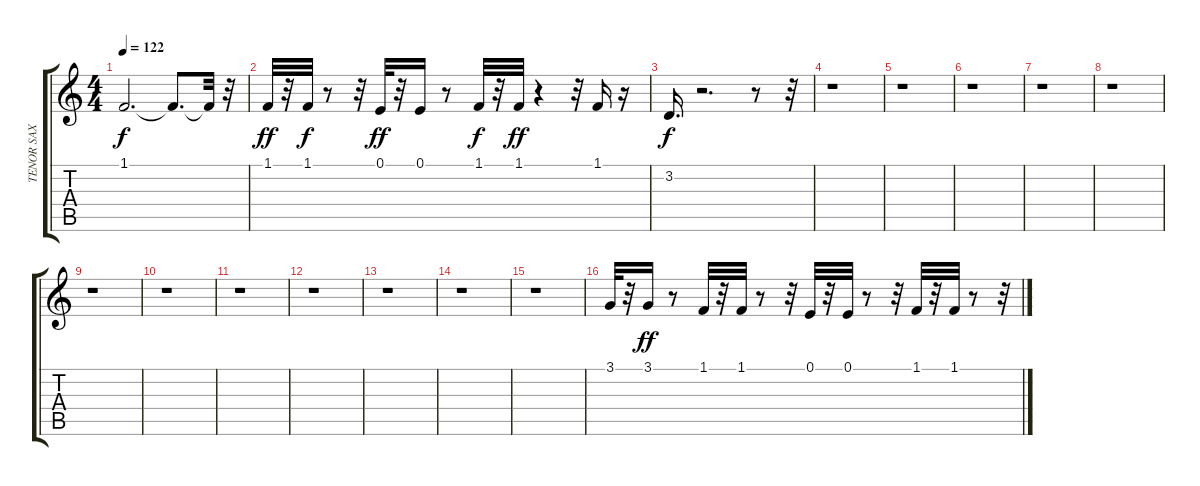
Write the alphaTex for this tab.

\track ("TENOR SAX" "TENOR SAX") {instrument tenorsax}
\staff {score tabs}
\tuning (E4 B3 G3 D3 A2 E2) {hide}
\ts (4 4)
\tempo 122
\clef g2
\ks c
1.1.2{d dy f} 1.1{t}.8{d} 1.1{t}.32 r.32 |
1.1.32{dy ff} r.32 1.1.32{dy f} r.8 r.32 0.1.32{dy ff} r.32 0.1.16 r.8 1.1.32{dy f} r.32 1.1.32{dy ff} r.4 r.32 1.1.16 r.16 |
3.2.16{d dy f} r.2{d} r.8 r.32 |
r.1 |
r.1 |
r.1 |
r.1 |
r.1 |
r.1 |
r.1 |
r.1 |
r.1 |
r.1 |
r.1 |
r.1 |
3.1.32 r.32 3.1.16{dy ff} r.8 1.1.32 r.32 1.1.32 r.8 r.32 0.1.32 r.32 0.1.32 r.8 r.32 1.1.32 r.32 1.1.32 r.8 r.32
